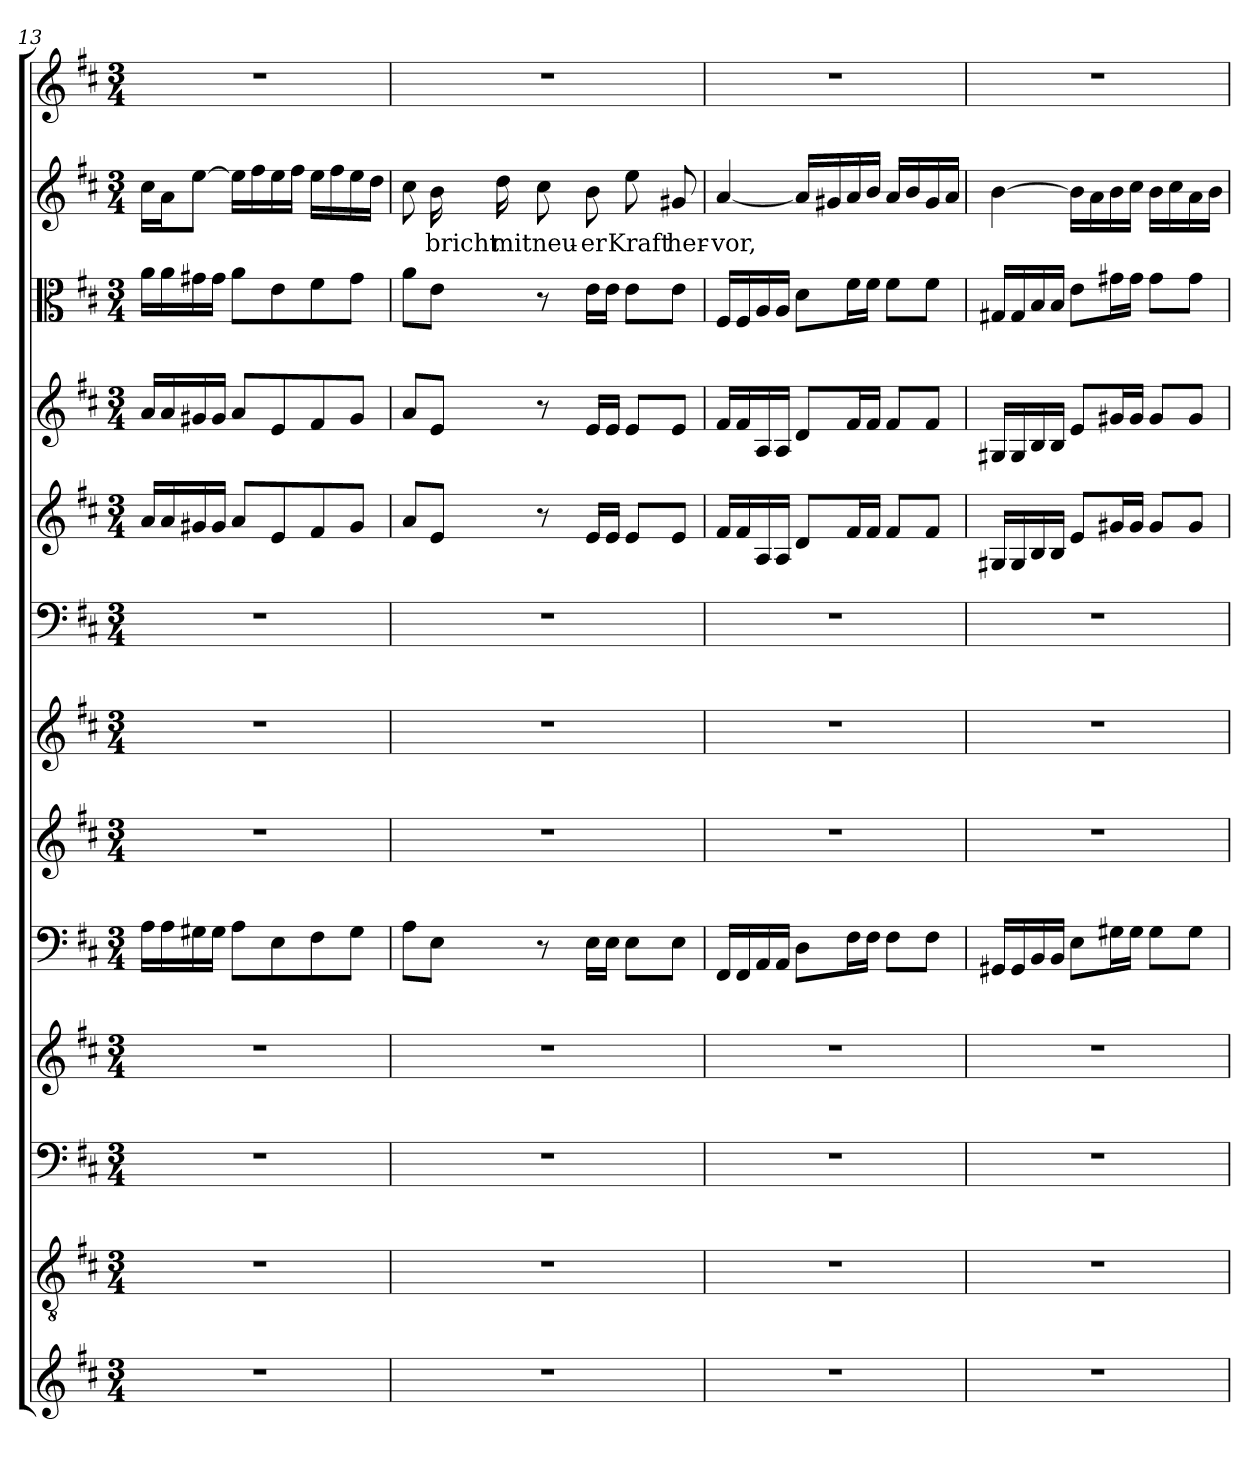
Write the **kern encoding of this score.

**kern	**kern	**kern	**kern	**kern	**kern	**kern	**kern	**kern	**kern	**kern	**kern	**text	**kern
*part13	*part12	*part11	*part10	*part9	*part8	*part7	*part6	*part5	*part4	*part3	*part2	*part2	*part1
*staff13	*staff12	*staff11	*staff10	*staff9	*staff8	*staff7	*staff6	*staff5	*staff4	*staff3	*staff2	*staff2	*staff1
*clefG2	*clefGv2	*clefF4	*clefG2	*clefF4	*clefG2	*clefG2	*clefF4	*clefG2	*clefG2	*clefC3	*clefG2	*	*clefG2
*k[f#c#]	*k[f#c#]	*k[f#c#]	*k[f#c#]	*k[f#c#]	*k[f#c#]	*k[f#c#]	*k[f#c#]	*k[f#c#]	*k[f#c#]	*k[f#c#]	*k[f#c#]	*	*k[f#c#]
*D:	*D:	*D:	*D:	*D:	*D:	*D:	*D:	*D:	*D:	*D:	*D:	*	*D:
*M3/4	*M3/4	*M3/4	*M3/4	*M3/4	*M3/4	*M3/4	*M3/4	*M3/4	*M3/4	*M3/4	*M3/4	*	*M3/4
=13	=13	=13	=13	=13	=13	=13	=13	=13	=13	=13	=13	=13	=13
2.r	2.r	2.r	2.r	16A\LL	2.r	2.r	2.r	16a/LL	16a/LL	16a\LL	16cc#\LL	.	2.r
.	.	.	.	16A\	.	.	.	16a/	16a/	16a\	16a\J	.	.
.	.	.	.	16G#X\	.	.	.	16g#X/	16g#X/	16g#X\	[8ee\J	.	.
.	.	.	.	16G#\JJ	.	.	.	16g#/JJ	16g#/JJ	16g#\JJ	.	.	.
.	.	.	.	8A\L	.	.	.	8a/L	8a/L	8a\L	16ee\LL]	.	.
.	.	.	.	.	.	.	.	.	.	.	16ff#\	.	.
.	.	.	.	8E\	.	.	.	8e/	8e/	8e\	16ee\	.	.
.	.	.	.	.	.	.	.	.	.	.	16ff#\JJ	.	.
.	.	.	.	8F#\	.	.	.	8f#/	8f#/	8f#\	16ee\LL	.	.
.	.	.	.	.	.	.	.	.	.	.	16ff#\	.	.
.	.	.	.	8G#\J	.	.	.	8g#/J	8g#/J	8g#\J	16ee\	.	.
.	.	.	.	.	.	.	.	.	.	.	16dd\JJ	.	.
=14	=14	=14	=14	=14	=14	=14	=14	=14	=14	=14	=14	=14	=14
2.r	2.r	2.r	2.r	8A\L	2.r	2.r	2.r	8a/L	8a/L	8a\L	8cc#\	.	2.r
.	.	.	.	8E\J	.	.	.	8e/J	8e/J	8e\J	16b\	bricht	.
.	.	.	.	.	.	.	.	.	.	.	16dd\	mit	.
.	.	.	.	8r	.	.	.	8r	8r	8r	8cc#\	neu-	.
.	.	.	.	16E\LL	.	.	.	16e/LL	16e/LL	16e\LL	8b\	-er	.
.	.	.	.	16E\JJ	.	.	.	16e/JJ	16e/JJ	16e\JJ	.	.	.
.	.	.	.	8E\L	.	.	.	8e/L	8e/L	8e\L	8ee\	Kraft	.
.	.	.	.	8E\J	.	.	.	8e/J	8e/J	8e\J	8g#X/	her-	.
=15	=15	=15	=15	=15	=15	=15	=15	=15	=15	=15	=15	=15	=15
2.r	2.r	2.r	2.r	16FF#/LL	2.r	2.r	2.r	16f#/LL	16f#/LL	16F#/LL	[4a/	-vor,	2.r
.	.	.	.	16FF#/	.	.	.	16f#/	16f#/	16F#/	.	.	.
.	.	.	.	16AA/	.	.	.	16A/	16A/	16A/	.	.	.
.	.	.	.	16AA/JJ	.	.	.	16A/JJ	16A/JJ	16A/JJ	.	.	.
.	.	.	.	8D\L	.	.	.	8d/L	8d/L	8d\L	16a/LL]	.	.
.	.	.	.	.	.	.	.	.	.	.	16g#X/	.	.
.	.	.	.	16F#\L	.	.	.	16f#/L	16f#/L	16f#\L	16a/	.	.
.	.	.	.	16F#\JJ	.	.	.	16f#/JJ	16f#/JJ	16f#\JJ	16b/JJ	.	.
.	.	.	.	8F#\L	.	.	.	8f#/L	8f#/L	8f#\L	16a/LL	.	.
.	.	.	.	.	.	.	.	.	.	.	16b/	.	.
.	.	.	.	8F#\J	.	.	.	8f#/J	8f#/J	8f#\J	16g#/	.	.
.	.	.	.	.	.	.	.	.	.	.	16a/JJ	.	.
=16	=16	=16	=16	=16	=16	=16	=16	=16	=16	=16	=16	=16	=16
2.r	2.r	2.r	2.r	16GG#X/LL	2.r	2.r	2.r	16G#X/LL	16G#X/LL	16G#X/LL	[4b\	.	2.r
.	.	.	.	16GG#/	.	.	.	16G#/	16G#/	16G#/	.	.	.
.	.	.	.	16BB/	.	.	.	16B/	16B/	16B/	.	.	.
.	.	.	.	16BB/JJ	.	.	.	16B/JJ	16B/JJ	16B/JJ	.	.	.
.	.	.	.	8E\L	.	.	.	8e/L	8e/L	8e\L	16b\LL]	.	.
.	.	.	.	.	.	.	.	.	.	.	16a\	.	.
.	.	.	.	16G#X\L	.	.	.	16g#X/L	16g#X/L	16g#X\L	16b\	.	.
.	.	.	.	16G#\JJ	.	.	.	16g#/JJ	16g#/JJ	16g#\JJ	16cc#\JJ	.	.
.	.	.	.	8G#\L	.	.	.	8g#/L	8g#/L	8g#\L	16b\LL	.	.
.	.	.	.	.	.	.	.	.	.	.	16cc#\	.	.
.	.	.	.	8G#\J	.	.	.	8g#/J	8g#/J	8g#\J	16a\	.	.
.	.	.	.	.	.	.	.	.	.	.	16b\JJ	.	.
=	=	=	=	=	=	=	=	=	=	=	=	=	=
*-	*-	*-	*-	*-	*-	*-	*-	*-	*-	*-	*-	*-	*-
